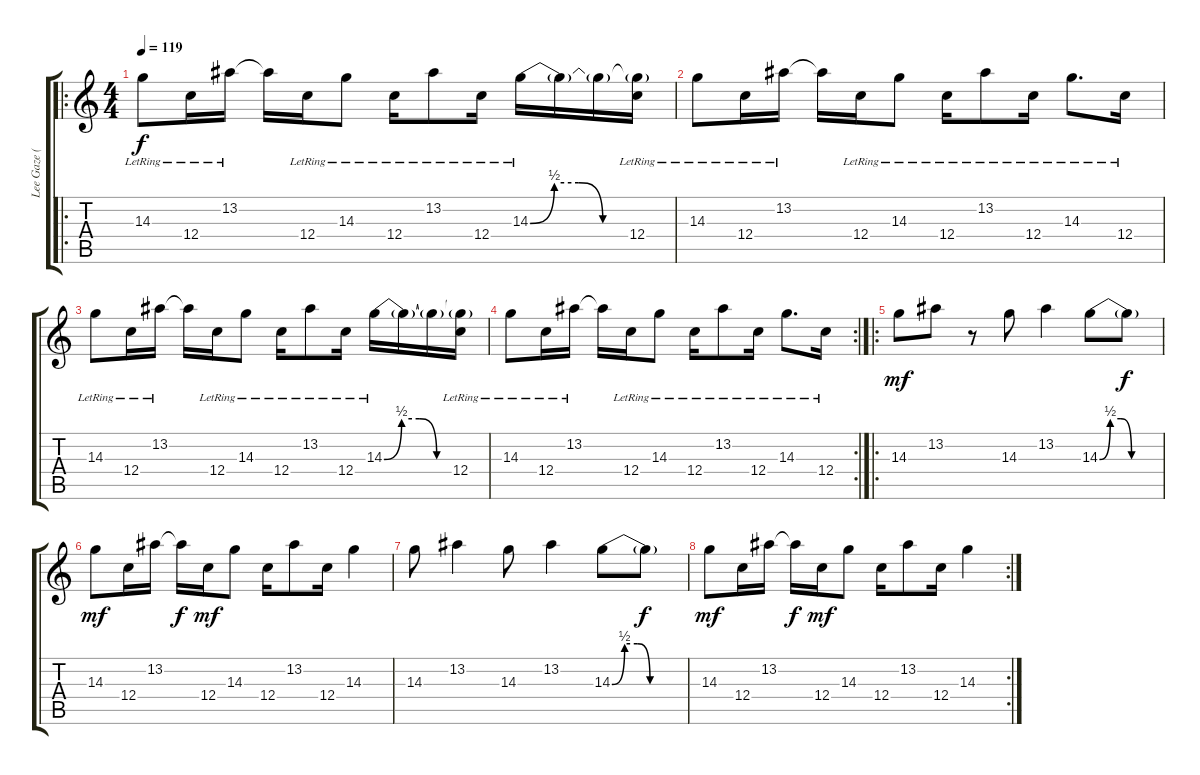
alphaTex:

\track ("Lee Gaze (Clean w/chorus)" "Lee Gaze (") {instrument electricguitarclean}
\staff {score tabs}
\tuning (D4 A3 F3 C3 G2 C2) {hide}
\ro
\ts (4 4)
\tempo 119
\clef g2
\ks c
14.3{lr}.8{dy f} 12.4{lr}.16 13.2{lr}.16 13.2{t}.16 12.4{lr}.16 14.3{lr}.8 12.4{lr}.16 13.2{lr}.8 12.4{lr}.16 14.3{be (custom 0 0 10 2 20 2 30 0 60 0) lr}.16 14.3{t}.16 14.3{t}.16 (14.3{t} 12.4{lr}).16 |
14.3{lr}.8 12.4{lr}.16 13.2{lr}.16 13.2{t}.16 12.4{lr}.16 14.3{lr}.8 12.4{lr}.16 13.2{lr}.8 12.4{lr}.16 14.3{lr}.8{d} 12.4{lr}.16 |
14.3{lr}.8 12.4{lr}.16 13.2{lr}.16 13.2{t}.16 12.4{lr}.16 14.3{lr}.8 12.4{lr}.16 13.2{lr}.8 12.4{lr}.16 14.3{be (custom 0 0 10 2 20 2 30 0 60 0) lr}.16 14.3{t}.16 14.3{t}.16 (14.3{t} 12.4{lr}).16 |
\rc 2
14.3{lr}.8 12.4{lr}.16 13.2{lr}.16 13.2{t}.16 12.4{lr}.16 14.3{lr}.8 12.4{lr}.16 13.2{lr}.8 12.4{lr}.16 14.3{lr}.8{d} 12.4{lr}.16 |
\ro
14.3.8{dy mf} 13.2.8 r.8 14.3.8 13.2.4 14.3{be (custom 0 0 10 2 20 2 30 0 60 0)}.8 14.3{t}.8{dy f} |
14.3.8{dy mf} 12.4.16 13.2.16 13.2{t}.16{dy f} 12.4.16{dy mf} 14.3.8 12.4.16 13.2.8 12.4.16 14.3.4 |
14.3.8 13.2.4 14.3.8 13.2.4 14.3{be (custom 0 0 10 2 20 2 30 0 60 0)}.8 14.3{t}.8{dy f} |
\rc 2
14.3.8{dy mf} 12.4.16 13.2.16 13.2{t}.16{dy f} 12.4.16{dy mf} 14.3.8 12.4.16 13.2.8 12.4.16 14.3.4
